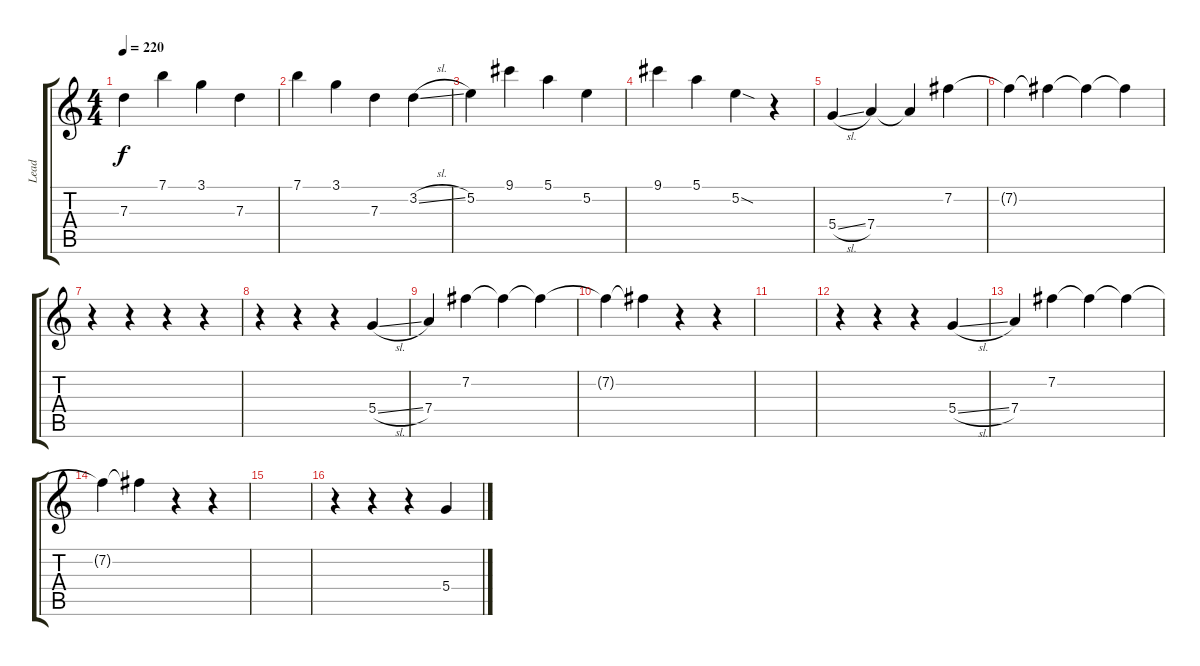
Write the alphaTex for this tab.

\track ("Lead" "Lead") {instrument acousticguitarnylon}
\staff {score tabs}
\tuning (E4 B3 G3 D3 A2 E2) {hide}
\ts (4 4)
\tempo 220
\clef g2
\ks c
7.3.4{dy f} 7.1.4 3.1.4 7.3.4 |
7.1.4 3.1.4 7.3.4 3.2{sl}.4 |
5.2.4 9.1.4 5.1.4 5.2.4 |
9.1.4 5.1.4 5.2{sod}.4 r.4 |
5.4{sl}.4 7.4.4 7.4{t}.4 7.2.4 |
7.2{t}.4 7.2{t}.4 7.2{t}.4 7.2{t}.4 |
r.4 r.4 r.4 r.4 |
r.4 r.4 r.4 5.4{sl}.4 |
7.4.4 7.2.4 7.2{t}.4 7.2{t}.4 |
7.2{t}.4 7.2{t}.4 r.4 r.4 |
|
r.4 r.4 r.4 5.4{sl}.4 |
7.4.4 7.2.4 7.2{t}.4 7.2{t}.4 |
7.2{t}.4 7.2{t}.4 r.4 r.4 |
|
r.4 r.4 r.4 5.4{sl}.4
